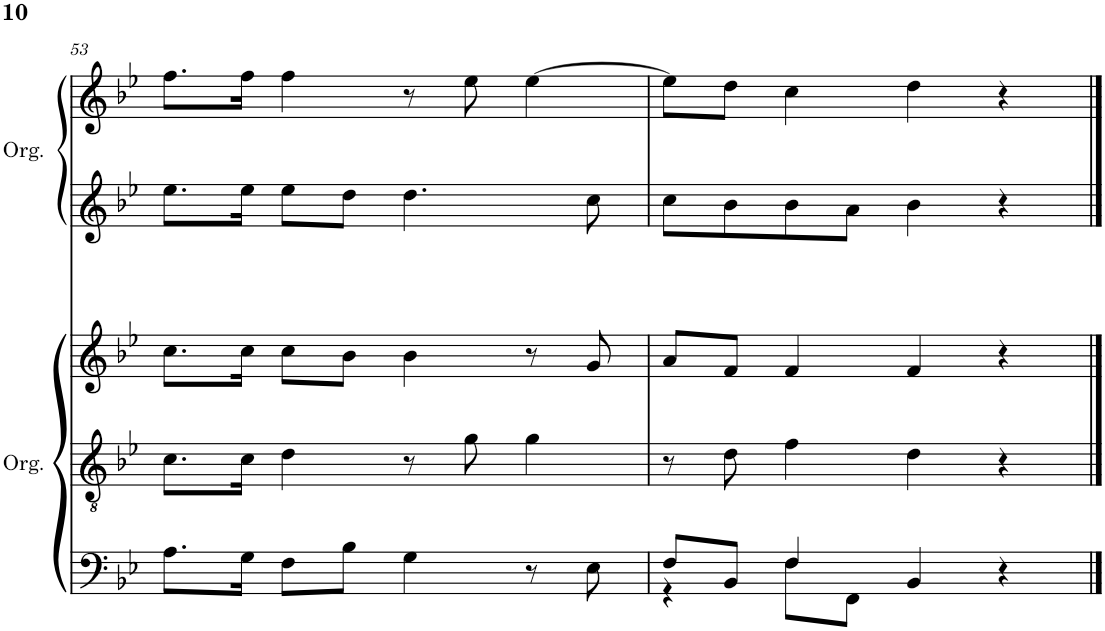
**kern	**kern	**kern	**kern	**kern
*part2	*part2	*part2	*part1	*part1
*staff5	*staff4	*staff3	*staff2	*staff1
*I"Organ	*	*	*I"Organ	*
*I'Org.	*	*	*I'Org.	*
!!LO:PB:g=z
*clefF4	*clefF4	*clefG2	*clefG2	*clefG2
*k[b-e-]	*k[b-e-]	*k[b-e-]	*k[b-e-]	*k[b-e-]
*M4/4	*M4/4	*M4/4	*M4/4	*M4/4
=53	=53	=53	=53	=53
8.A\L	8.c\L	8.cc\L	8.ee-\L	8.ff\L
16G\Jk	16c\Jk	16cc\Jk	16ee-\Jk	16ff\Jk
8F\L	4d\	8cc\L	8ee-\L	4ff\
8B-\J	.	8b-\J	8dd\J	.
4G\	8r	4b-\	4.dd\	8r
.	8g\	.	.	8ee-\
8r	4g\	8r	.	[4ee-\
8E-\	.	8g/	8cc\	.
=54	=54	=54	=54	=54
*^	*	*	*	*
4r	8F/L	8r	8a/L	8cc\L	8ee-\L]
.	8BB-/J	8d\	8f/J	8b-\	8dd\J
8F\L	4F/	4f\	4f/	8b-\	4cc\
8FF\J	.	.	.	8a\J	.
2ryy	4BB-/	4d\	4f/	4b-\	4dd\
.	4r	4r	4r	4r	4r
*v	*v	*	*	*	*
==	==	==	==	==
*-	*-	*-	*-	*-
